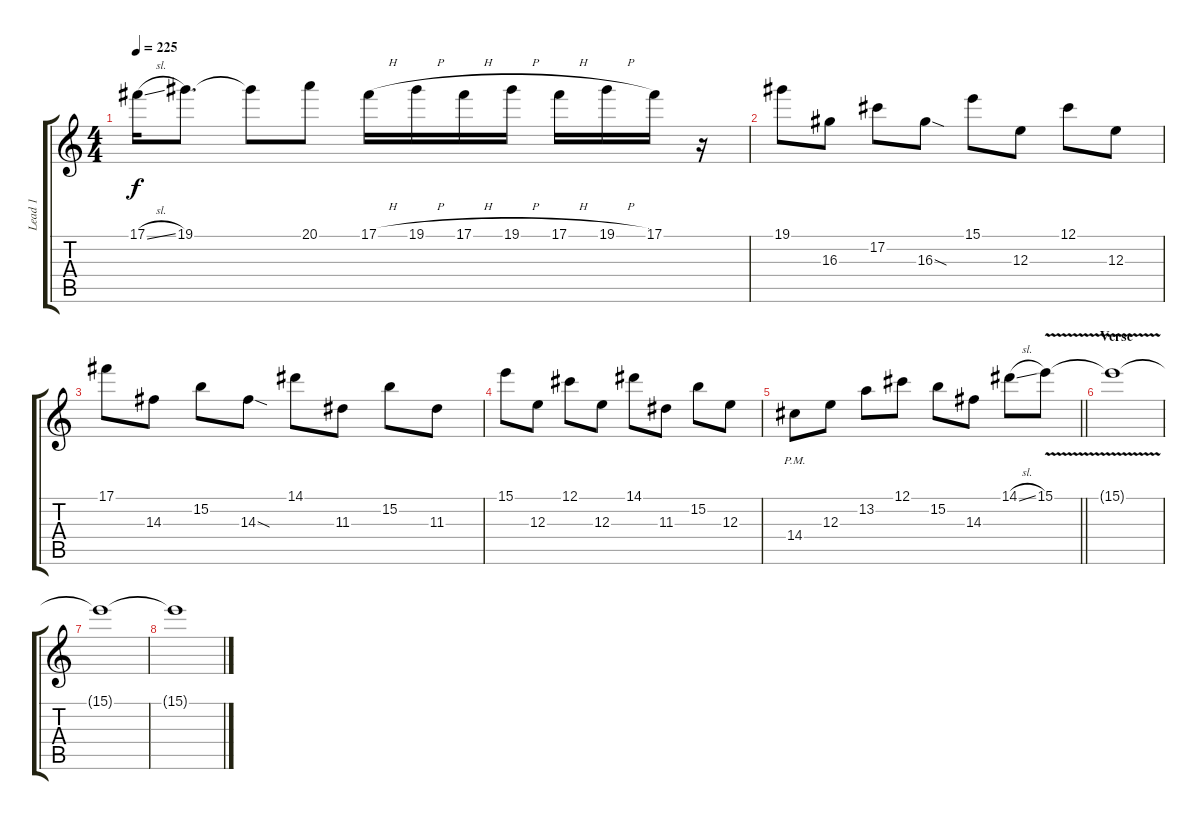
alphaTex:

\track ("Lead 1" "Lead 1") {instrument distortionguitar}
\staff {score tabs}
\tuning (Db4 Ab3 E3 B2 Gb2 Db2) {hide}
\ts (4 4)
\tempo 225
\clef g2
\ks c
17.1{sl}.16{dy f} 19.1.8{d} 19.1{t}.8 20.1.8 17.1{h}.16 19.1{h}.16 17.1{h}.16 19.1{h}.16 17.1{h}.16 19.1{h}.16 17.1.16 r.16 |
19.1.8 16.3.8 17.2.8 16.3{sod}.8 15.1.8 12.3.8 12.1.8 12.3.8 |
17.1.8 14.3.8 15.2.8 14.3{sod}.8 14.1.8 11.3.8 15.2.8 11.3.8 |
15.1.8 12.3.8 12.1.8 12.3.8 14.1.8 11.3.8 15.2.8 12.3.8 |
\barLineRight lightlight
14.4{pm}.8 12.3.8 13.2.8 12.1.8 15.2.8 14.3.8 14.1{sl}.8 15.1{v}.8 |
\section ("" "Verse")
15.1{t}.1{volume 0} |
15.1{t}.1 |
15.1{t}.1
